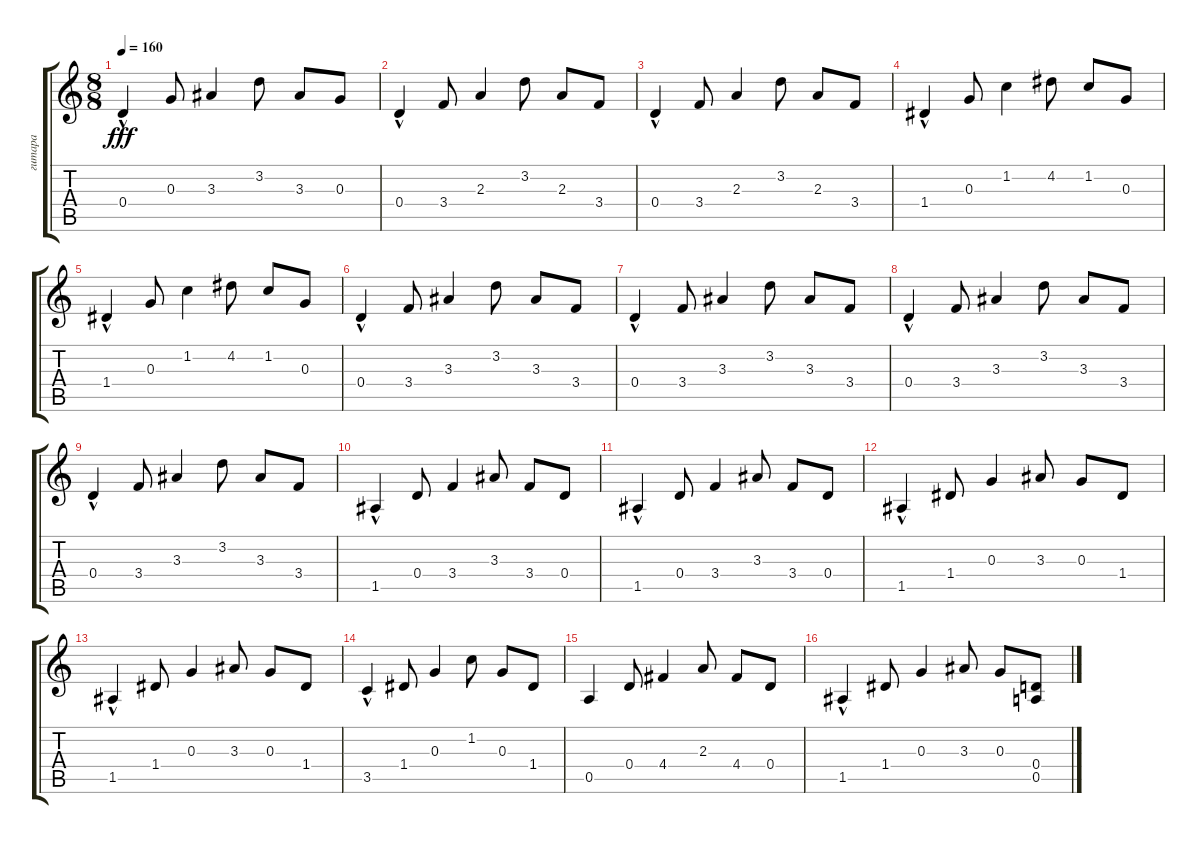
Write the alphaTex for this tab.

\track ("гитара" "гитара") {instrument acousticguitarsteel}
\staff {score tabs}
\tuning (E4 B3 G3 D3 A2 E2) {hide}
\ts (8 8)
\tempo 160
\clef g2
\ks c
0.4{hac}.4{dy fff} 0.3.8 3.3.4 3.2.8 3.3.8 0.3.8 |
0.4{hac}.4 3.4.8 2.3.4 3.2.8 2.3.8 3.4.8 |
0.4{hac}.4 3.4.8 2.3.4 3.2.8 2.3.8 3.4.8 |
1.4{hac}.4 0.3.8 1.2.4 4.2.8 1.2.8 0.3.8 |
1.4{hac}.4 0.3.8 1.2.4 4.2.8 1.2.8 0.3.8 |
0.4{hac}.4 3.4.8 3.3.4 3.2.8 3.3.8 3.4.8 |
0.4{hac}.4 3.4.8 3.3.4 3.2.8 3.3.8 3.4.8 |
0.4{hac}.4 3.4.8 3.3.4 3.2.8 3.3.8 3.4.8 |
0.4{hac}.4 3.4.8 3.3.4 3.2.8 3.3.8 3.4.8 |
1.5{hac}.4 0.4.8 3.4.4 3.3.8 3.4.8 0.4.8 |
1.5{hac}.4 0.4.8 3.4.4 3.3.8 3.4.8 0.4.8 |
1.5{hac}.4 1.4.8 0.3.4 3.3.8 0.3.8 1.4.8 |
1.5{hac}.4 1.4.8 0.3.4 3.3.8 0.3.8 1.4.8 |
3.5{hac}.4 1.4.8 0.3.4 1.2.8 0.3.8 1.4.8 |
0.5.4 0.4.8 4.4.4 2.3.8 4.4.8 0.4.8 |
1.5{hac}.4 1.4.8 0.3.4 3.3.8 0.3.8 (0.4 0.5).8
